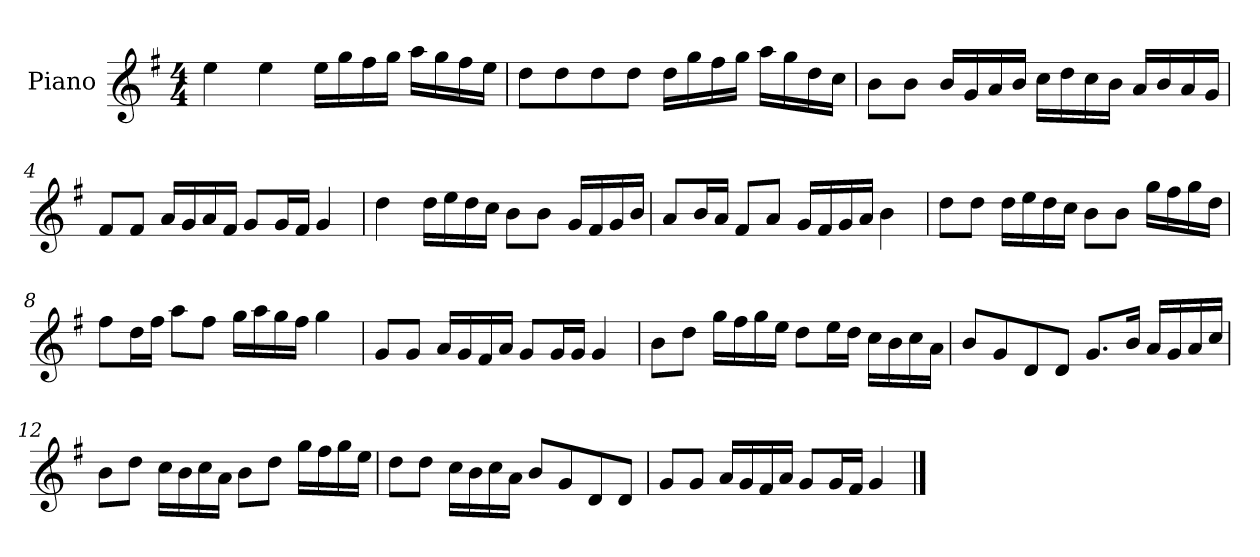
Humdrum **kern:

**kern
*part1
*staff1
*I"Piano
*I'P-no
*clefG2
*k[f#]
*M4/4
*MM90
=1
4ee\
4ee\
16ee\LL
16gg\
16ff#\
16gg\JJ
16aa\LL
16gg\
16ff#\
16ee\JJ
=2
8dd\L
8dd\
8dd\
8dd\J
16dd\LL
16gg\
16ff#\
16gg\JJ
16aa\LL
16gg\
16dd\
16cc\JJ
=3
8b\L
8b\J
16b/LL
16g/
16a/
16b/JJ
16cc\LL
16dd\
16cc\
16b\JJ
16a/LL
16b/
16a/
16g/JJ
!!LO:LB:g=z
=4
8f#/L
8f#/J
16a/LL
16g/
16a/
16f#/JJ
8g/L
16g/L
16f#/JJ
4g/
=5
4dd\
16dd\LL
16ee\
16dd\
16cc\JJ
8b\L
8b\J
16g/LL
16f#/
16g/
16b/JJ
=6
8a/L
16b/L
16a/JJ
8f#/L
8a/J
16g/LL
16f#/
16g/
16a/JJ
4b\
=7
8dd\L
8dd\J
16dd\LL
16ee\
16dd\
16cc\JJ
8b\L
8b\J
16gg\LL
16ff#\
16gg\
16dd\JJ
!!LO:LB:g=z
=8
8ff#\L
16dd\L
16ff#\JJ
8aa\L
8ff#\J
16gg\LL
16aa\
16gg\
16ff#\JJ
4gg\
=9
8g/L
8g/J
16a/LL
16g/
16f#/
16a/JJ
8g/L
16g/L
16g/JJ
4g/
=10
8b\L
8dd\J
16gg\LL
16ff#\
16gg\
16ee\JJ
8dd\L
16ee\L
16dd\JJ
16cc\LL
16b\
16cc\
16a\JJ
=11
8b/L
8g/
8d/
8d/J
8.g/L
16b/Jk
16a/LL
16g/
16a/
16cc/JJ
!!LO:LB:g=z
=12
8b\L
8dd\J
16cc\LL
16b\
16cc\
16a\JJ
8b\L
8dd\J
16gg\LL
16ff#\
16gg\
16ee\JJ
=13
8dd\L
8dd\J
16cc\LL
16b\
16cc\
16a\JJ
8b/L
8g/
8d/
8d/J
=14
8g/L
8g/J
16a/LL
16g/
16f#/
16a/JJ
8g/L
16g/L
16f#/JJ
4g/
==
*-
